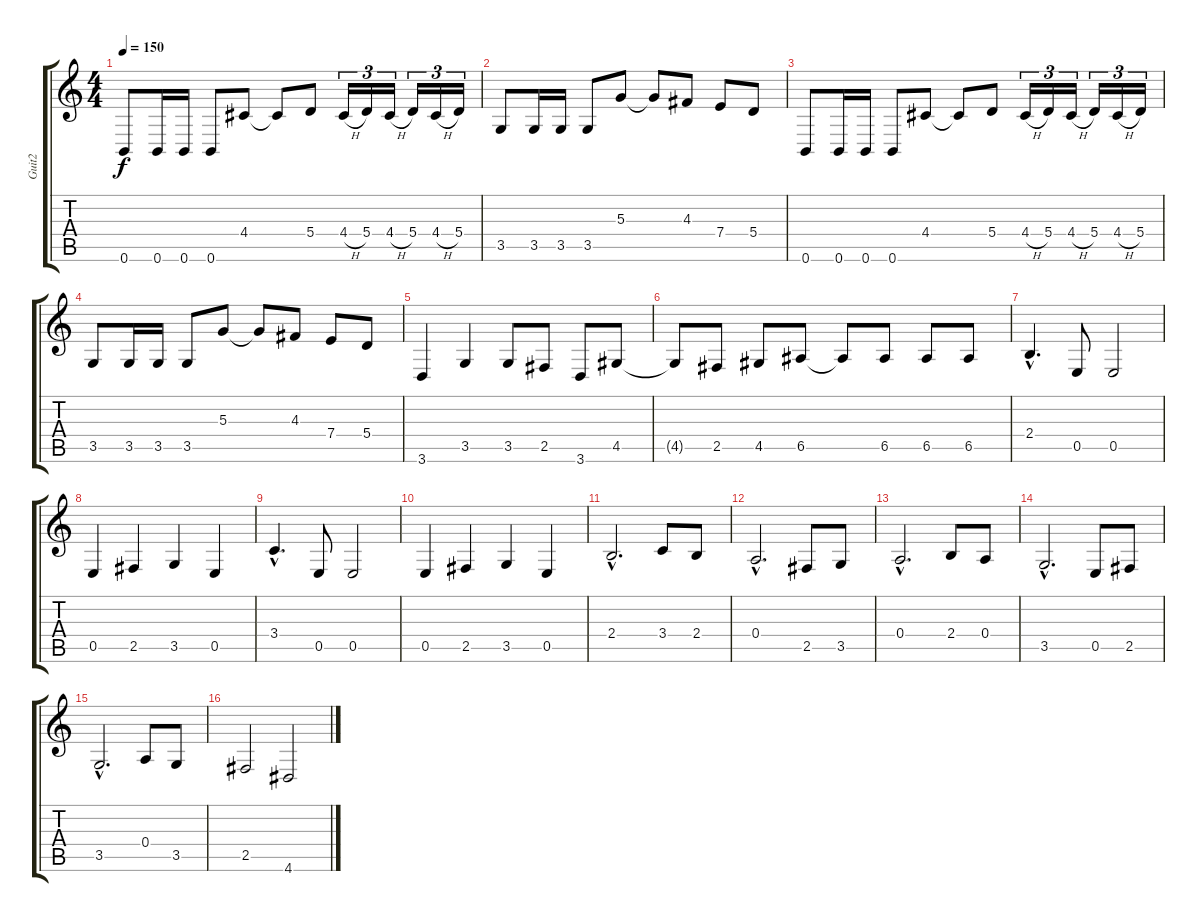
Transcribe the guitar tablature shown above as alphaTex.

\track ("Guit2" "Guit2") {instrument distortionguitar}
\staff {score tabs}
\tuning (B3 Gb3 D3 A2 E2 B1) {hide}
\ts (4 4)
\tempo 150
\clef g2
\ks c
0.6.8{dy f} 0.6.16 0.6.16 0.6.8 4.4.8 4.4{t}.8 5.4.8 4.4{h}.16{tu (3 2)} 5.4.16{tu (3 2)} 4.4{h}.16{tu (3 2)} 5.4.16{tu (3 2)} 4.4{h}.16{tu (3 2)} 5.4.16{tu (3 2)} |
3.5.8 3.5.16 3.5.16 3.5.8 5.3.8 5.3{t}.8 4.3.8 7.4.8 5.4.8 |
0.6.8 0.6.16 0.6.16 0.6.8 4.4.8 4.4{t}.8 5.4.8 4.4{h}.16{tu (3 2)} 5.4.16{tu (3 2)} 4.4{h}.16{tu (3 2)} 5.4.16{tu (3 2)} 4.4{h}.16{tu (3 2)} 5.4.16{tu (3 2)} |
3.5.8 3.5.16 3.5.16 3.5.8 5.3.8 5.3{t}.8 4.3.8 7.4.8 5.4.8 |
3.6.4 3.5.4 3.5.8 2.5.8 3.6.8 4.5.8 |
4.5{t}.8 2.5.8 4.5.8 6.5.8 6.5{t}.8 6.5.8 6.5.8 6.5.8 |
2.4{hac}.4{d} 0.5.8 0.5.2 |
0.5.4 2.5.4 3.5.4 0.5.4 |
3.4{hac}.4{d} 0.5.8 0.5.2 |
0.5.4 2.5.4 3.5.4 0.5.4 |
2.4{hac}.2{d} 3.4.8 2.4.8 |
0.4{hac}.2{d} 2.5.8 3.5.8 |
0.4{hac}.2{d} 2.4.8 0.4.8 |
3.5{hac}.2{d} 0.5.8 2.5.8 |
3.5{hac}.2{d} 0.4.8 3.5.8 |
2.5.2 4.6.2
